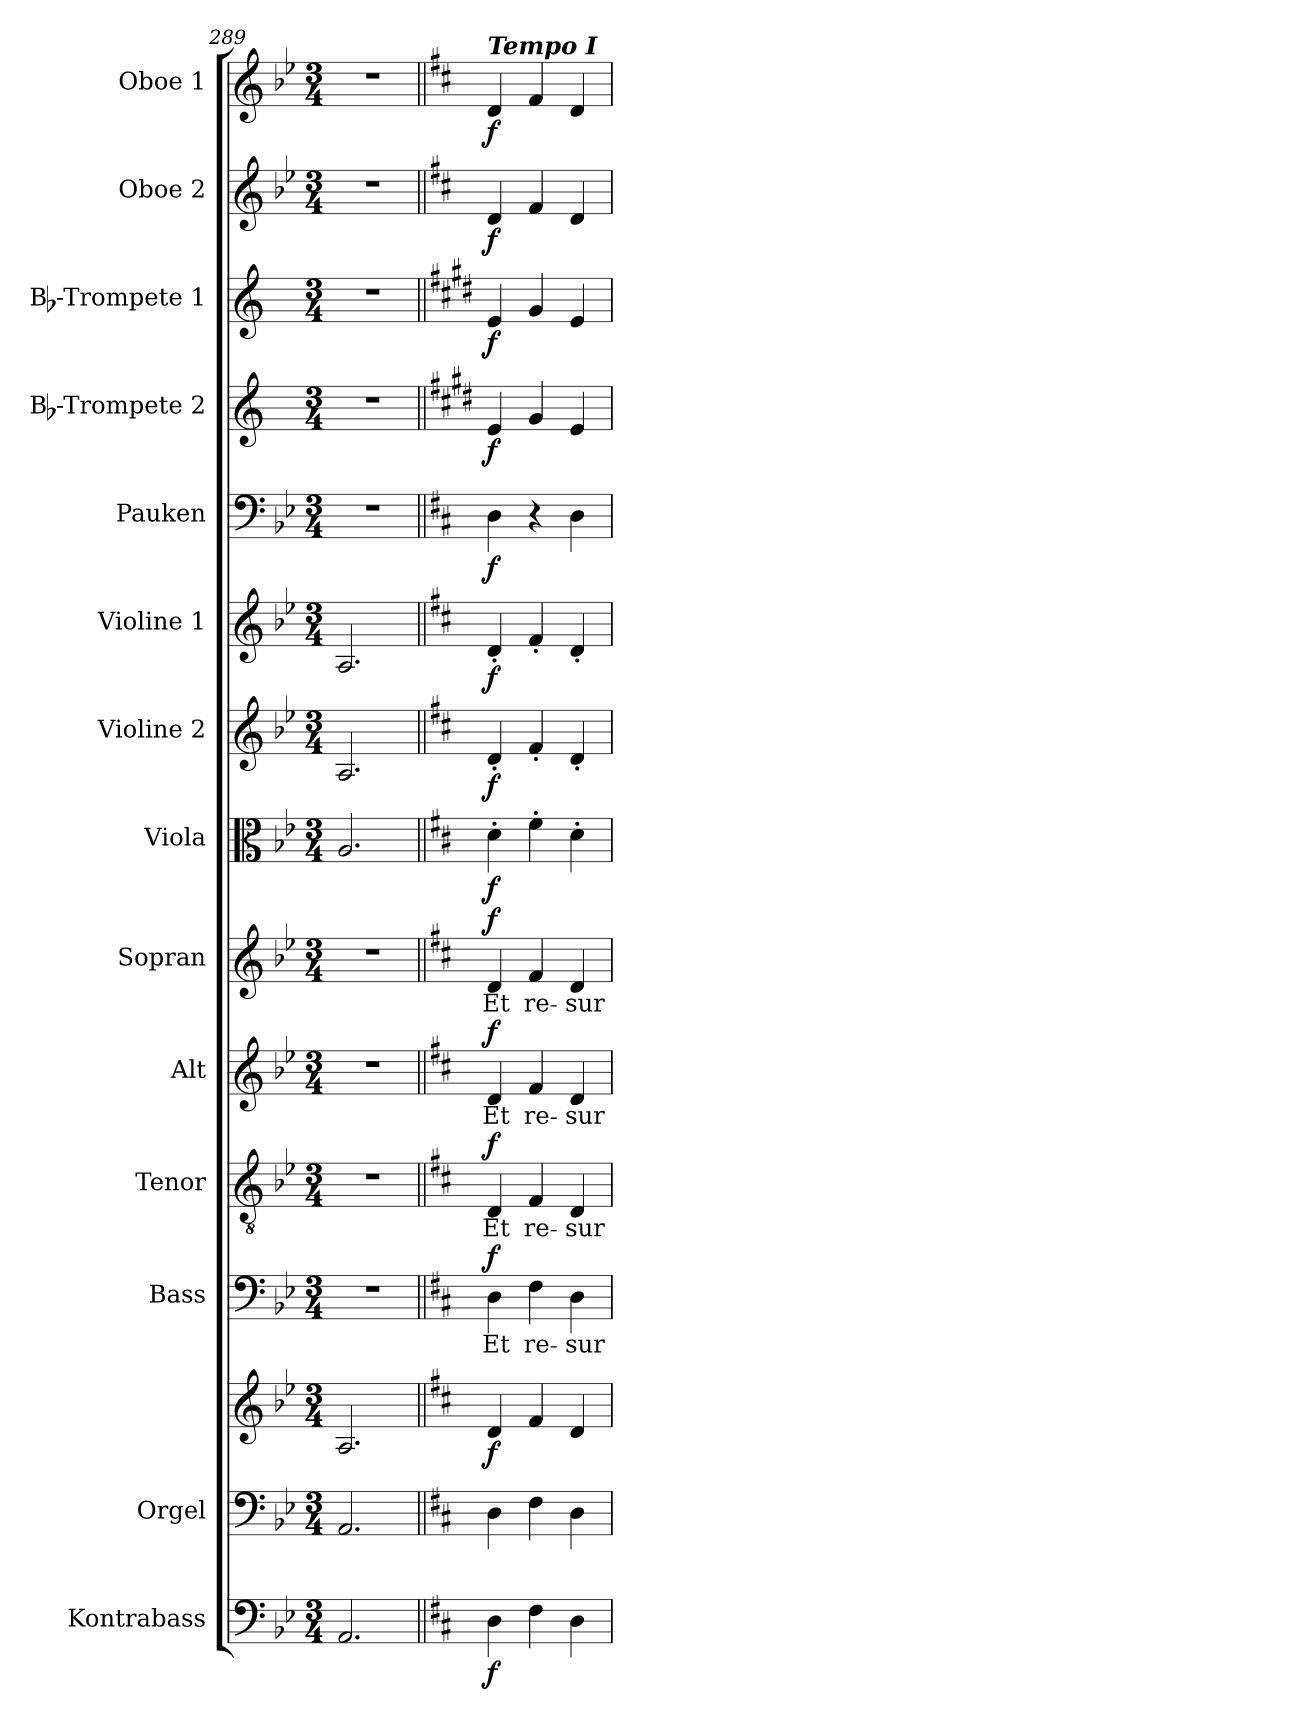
**kern	**dynam	**kern	**kern	**dynam	**kern	**text	**dynam	**kern	**text	**dynam	**kern	**text	**dynam	**kern	**text	**dynam	**kern	**dynam	**kern	**dynam	**kern	**dynam	**kern	**dynam	**kern	**dynam	**kern	**dynam	**kern	**dynam	**kern	**dynam
*part14	*part14	*part13	*part13	*part13	*part12	*part12	*part12	*part11	*part11	*part11	*part10	*part10	*part10	*part9	*part9	*part9	*part8	*part8	*part7	*part7	*part6	*part6	*part5	*part5	*part4	*part4	*part3	*part3	*part2	*part2	*part1	*part1
*staff15	*staff15	*staff14	*staff13	*staff13/14	*staff12	*staff12	*staff12	*staff11	*staff11	*staff11	*staff10	*staff10	*staff10	*staff9	*staff9	*staff9	*staff8	*staff8	*staff7	*staff7	*staff6	*staff6	*staff5	*staff5	*staff4	*staff4	*staff3	*staff3	*staff2	*staff2	*staff1	*staff1
*I"Kontrabass	*	*I"Orgel	*	*	*I"Bass	*	*	*I"Tenor	*	*	*I"Alt	*	*	*I"Sopran	*	*	*I"Viola	*	*I"Violine 2	*	*I"Violine 1	*	*I"Pauken	*	*I"Bb-Trompete 2	*	*I"Bb-Trompete 1	*	*I"Oboe 2	*	*I"Oboe 1	*
*I'Kb.	*	*I'Org.	*	*	*I'B.	*	*	*I'T.	*	*	*I'A.	*	*	*I'S.	*	*	*I'Vla.	*	*I'Vl. 2	*	*I'Vl. 1	*	*I'Pk.	*	*I'Bb Trp. 2	*	*I'Bb Trp. 1	*	*I'Ob. 2	*	*I'Ob. 1	*
*clefF4	*	*clefF4	*clefG2	*	*clefF4	*	*	*clefGv2	*	*	*clefG2	*	*	*clefG2	*	*	*clefC3	*	*clefG2	*	*clefG2	*	*clefF4	*	*clefG2	*	*clefG2	*	*clefG2	*	*clefG2	*
*ITrd7c12	*	*	*	*	*	*	*	*	*	*	*	*	*	*	*	*	*	*	*	*	*	*	*	*	*ITrd1c2	*	*ITrd1c2	*	*	*	*	*
*k[b-e-]	*	*k[b-e-]	*k[b-e-]	*	*k[b-e-]	*	*	*k[b-e-]	*	*	*k[b-e-]	*	*	*k[b-e-]	*	*	*k[b-e-]	*	*k[b-e-]	*	*k[b-e-]	*	*k[b-e-]	*	*k[b-e-]	*	*k[b-e-]	*	*k[b-e-]	*	*k[b-e-]	*
*B-:	*	*B-:	*B-:	*	*B-:	*	*	*B-:	*	*	*B-:	*	*	*B-:	*	*	*B-:	*	*B-:	*	*B-:	*	*B-:	*	*B-:	*	*B-:	*	*B-:	*	*B-:	*
*M3/4	*	*M3/4	*M3/4	*	*M3/4	*	*	*M3/4	*	*	*M3/4	*	*	*M3/4	*	*	*M3/4	*	*M3/4	*	*M3/4	*	*M3/4	*	*M3/4	*	*M3/4	*	*M3/4	*	*M3/4	*
=289	=289	=289	=289	=289	=289	=289	=289	=289	=289	=289	=289	=289	=289	=289	=289	=289	=289	=289	=289	=289	=289	=289	=289	=289	=289	=289	=289	=289	=289	=289	=289	=289
2.AAA/	.	2.AA/	2.A/	.	2.r	.	.	2.r	.	.	2.r	.	.	2.r	.	.	2.A/	.	2.A/	.	2.A/	.	2.r	.	2.r	.	2.r	.	2.r	.	2.r	.
!!LO:PB:g=z
=290||	=290||	=290||	=290||	=290||	=290||	=290||	=290||	=290||	=290||	=290||	=290||	=290||	=290||	=290||	=290||	=290||	=290||	=290||	=290||	=290||	=290||	=290||	=290||	=290||	=290||	=290||	=290||	=290||	=290||	=290||	=290||	=290||
*k[f#c#]	*	*k[f#c#]	*k[f#c#]	*	*k[f#c#]	*	*	*k[f#c#]	*	*	*k[f#c#]	*	*	*k[f#c#]	*	*	*k[f#c#]	*	*k[f#c#]	*	*k[f#c#]	*	*k[f#c#]	*	*k[f#c#]	*	*k[f#c#]	*	*k[f#c#]	*	*k[f#c#]	*
*D:	*	*D:	*D:	*	*D:	*	*	*D:	*	*	*D:	*	*	*D:	*	*	*D:	*	*D:	*	*D:	*	*D:	*	*D:	*	*D:	*	*D:	*	*D:	*
!	!	!	!	!	!	!	!	!	!	!	!	!	!	!	!	!	!	!	!	!	!	!	!	!	!	!	!	!	!	!	!LO:TX:a:Bi:t=Tempo I	!
!	!LO:DY:b	!	!	!LO:DY:b	!	!LO:LY:b	!LO:DY:a	!	!LO:LY:b	!LO:DY:a	!	!LO:LY:b	!LO:DY:a	!	!LO:LY:b	!LO:DY:a	!	!LO:DY:b	!	!LO:DY:b	!	!LO:DY:b	!	!LO:DY:b	!	!LO:DY:b	!	!LO:DY:b	!	!LO:DY:b	!	!LO:DY:b
4DD\	f	4D\	4d/	f	4D\	Et	f	4D/	Et	f	4d/	Et	f	4d/	Et	f	4d'>\	f	4d'</	f	4d'</	f	4D\	f	4d/	f	4d/	f	4d/	f	4d/	f
!	!	!	!	!	!	!LO:LY:b	!	!	!LO:LY:b	!	!	!LO:LY:b	!	!	!LO:LY:b	!	!	!	!	!	!	!	!	!	!	!	!	!	!	!	!	!
4FF#\	.	4F#\	4f#/	.	4F#\	re-	.	4F#/	re-	.	4f#/	re-	.	4f#/	re-	.	4f#'>\	.	4f#'</	.	4f#'</	.	4r	.	4f#/	.	4f#/	.	4f#/	.	4f#/	.
!	!	!	!	!	!	!LO:LY:b	!	!	!LO:LY:b	!	!	!LO:LY:b	!	!	!LO:LY:b	!	!	!	!	!	!	!	!	!	!	!	!	!	!	!	!	!
4DD\	.	4D\	4d/	.	4D\	-sur-	.	4D/	-sur-	.	4d/	-sur-	.	4d/	-sur-	.	4d'>\	.	4d'</	.	4d'</	.	4D\	.	4d/	.	4d/	.	4d/	.	4d/	.
=	=	=	=	=	=	=	=	=	=	=	=	=	=	=	=	=	=	=	=	=	=	=	=	=	=	=	=	=	=	=	=	=
*-	*-	*-	*-	*-	*-	*-	*-	*-	*-	*-	*-	*-	*-	*-	*-	*-	*-	*-	*-	*-	*-	*-	*-	*-	*-	*-	*-	*-	*-	*-	*-	*-
